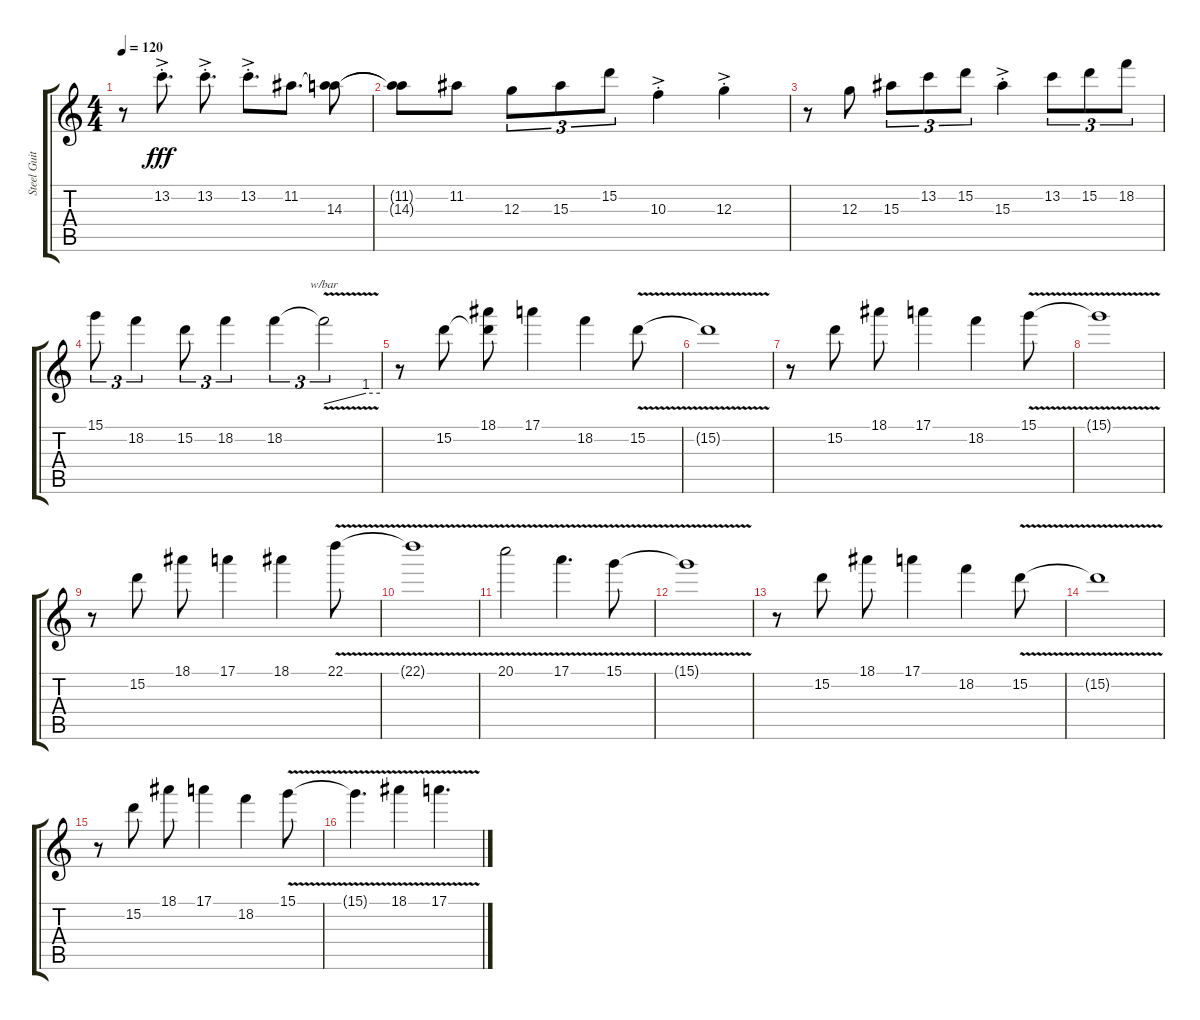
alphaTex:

\track ("Steel Guitar" "Steel Guit") {instrument acousticguitarsteel}
\staff {score tabs}
\tuning (E4 B3 G3 D3 A2 E2) {hide}
\ts (4 4)
\tempo 120
\clef g2
\ks c
r.8{dy fff} 13.2{ac st}.8{d} 13.2{ac st}.8{d} 13.2{ac st}.8{d} 11.2.8{d} (11.2{t} 14.3).8 |
(11.2{t} 14.3{t}).8 11.2.8 12.3.8{tu (3 2)} 15.3.8{tu (3 2)} 15.2.8{tu (3 2)} 10.3{ac st}.4 12.3{ac st}.4 |
r.8 12.3.8 15.3.8{tu (3 2)} 13.2.8{tu (3 2)} 15.2.8{tu (3 2)} 15.3{ac st}.4 13.2.8{tu (3 2)} 15.2.8{tu (3 2)} 18.2.8{tu (3 2)} |
15.1.8{tu (3 2)} 18.2.4{tu (3 2)} 15.2.8{tu (3 2)} 18.2.4{tu (3 2)} 18.2.4{tu (3 2)} 18.2{v t}.2{tu (3 2) tbe (custom default 0 0 45 4 60 4)} |
r.8 15.2.8 (18.1 15.2{t}).8 17.1.4 18.2.4 15.2{v}.8 |
15.2{v t}.1 |
r.8 15.2.8 18.1.8 17.1.4 18.2.4 15.1{v}.8 |
15.1{v t}.1 |
r.8 15.2.8 18.1.8 17.1.4 18.1.4 22.1{v}.8 |
22.1{v t}.1 |
20.1{v}.2 17.1{v}.4{d} 15.1{v}.8 |
15.1{v t}.1 |
r.8 15.2.8 18.1.8 17.1.4 18.2.4 15.2{v}.8 |
15.2{v t}.1 |
r.8 15.2.8 18.1.8 17.1.4 18.2.4 15.1{v}.8 |
15.1{v t}.4{d} 18.1{v}.4 17.1{v}.4{d}
